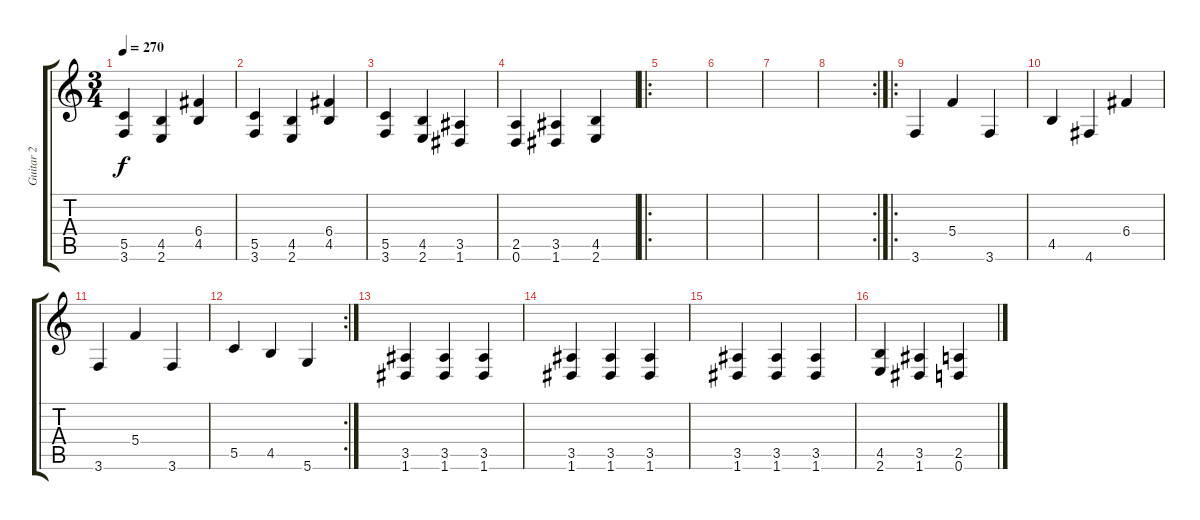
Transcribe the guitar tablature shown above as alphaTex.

\track ("Guitar 2" "Guitar 2") {instrument distortionguitar}
\staff {score tabs}
\tuning (D4 A3 F3 C3 G2 D2) {hide}
\ts (3 4)
\tempo 270
\clef g2
\ks c
(5.5 3.6).4{dy f} (4.5 2.6).4 (6.4 4.5).4 |
(5.5 3.6).4 (4.5 2.6).4 (6.4 4.5).4 |
(5.5 3.6).4 (4.5 2.6).4 (3.5 1.6).4 |
(2.5 0.6).4 (3.5 1.6).4 (4.5 2.6).4 |
\ro
|
|
|
\rc 2
|
\ro
3.6.4 5.4.4 3.6.4 |
4.5.4 4.6.4 6.4.4 |
3.6.4 5.4.4 3.6.4 |
\rc 2
5.5.4 4.5.4 5.6.4 |
(3.5 1.6).4 (3.5 1.6).4 (3.5 1.6).4 |
(3.5 1.6).4 (3.5 1.6).4 (3.5 1.6).4 |
(3.5 1.6).4 (3.5 1.6).4 (3.5 1.6).4 |
(4.5 2.6).4 (3.5 1.6).4 (2.5 0.6).4
